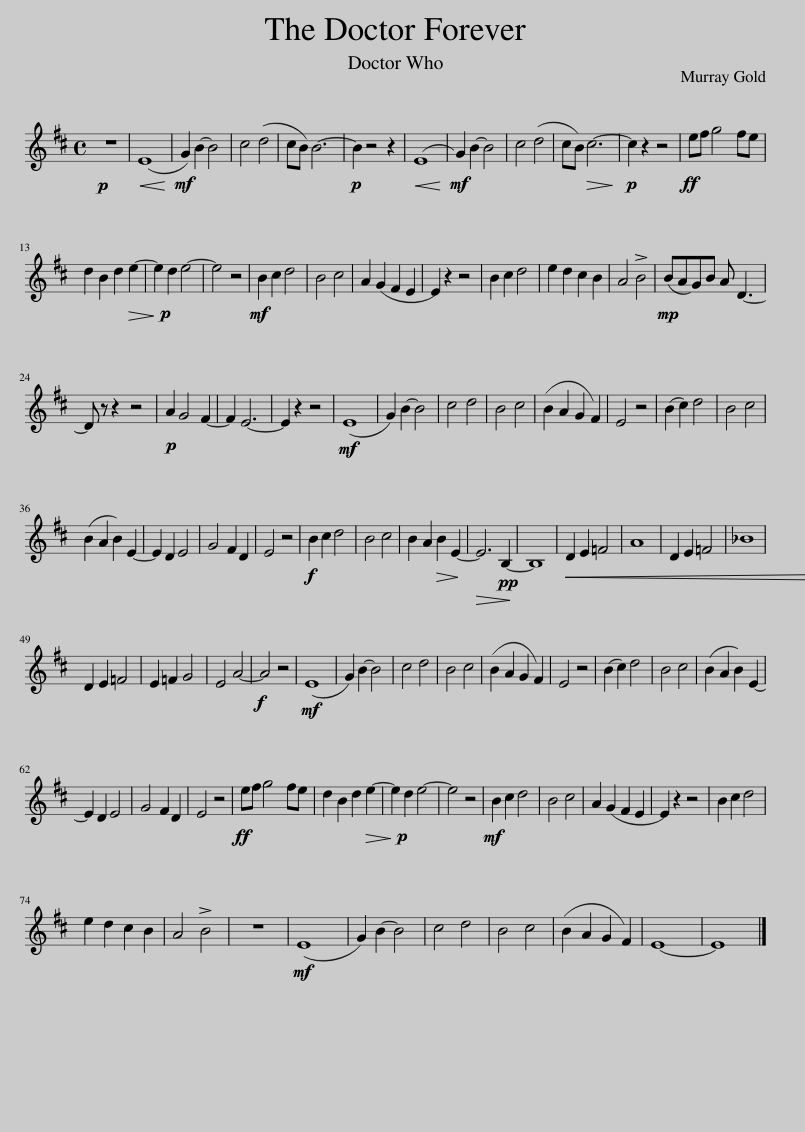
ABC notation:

X:1
L:1/8
M:4/4
I:linebreak $
K:D
V:1 treble
V:1
!p! z8 |!<(! (E8!<)! |!mf! G2) B2- B4 | c4 (d4 | cB) B6- | %5
!p! B2 z4 z2 |!<(! E8!<)! |!mf! G2 B2- (B4 | c4) (d4 | cB)!>(! c6-!>)! | %10
!p! c2 z2 z4 |!ff! ef g4 fe |$ d2 B2 d2!>(! e2-!>)! | e2!p! d2 e4- | e4 z4 | %15
!mf! B2 c2 d4 | B4 c4 | A2 (G2 F2 E2 | E2) z2 z4 | B2 c2 d4 | %20
 e2 d2 c2 B2 | A4 !>!B4 |!mp! (BAG)B A D3- |$ D z z2 z4 |!p! A2 G4 F2- | %25
 F2 E6- | E2 z2 z4 |!mf! (E8 | G2) B2- B4 | c4 d4 | %30
 B4 c4 | (B2 A2 G2 F2) | E4 z4 | (B2 c2) d4 | B4 c4 |$ %35
 (B2 A2 B2) E2- | E2 D2 E4 | G4 F2 D2 | E4 z4 |!f! B2 c2 d4 | %40
 B4 c4 | B2 A2!>(! B2 E2-!>)! |!>(! E6!pp! B,2-!>)! | B,8 |!<(! D2 E2 =F4!<)! | %45
 A8 | D2 E2 =F4 | _B8 |$ D2 E2 =F4 | E2 =F2 G4 | %50
 E4 A4- |!f! A4 z4 |!mf! (E8 | G2) B2- B4 | c4 d4 | %55
 B4 c4 | (B2 A2 G2 F2) | E4 z4 | (B2 c2) d4 | B4 c4 | %60
 (B2 A2 B2) E2- |$ E2 D2 E4 | G4 F2 D2 | E4 z4 |!ff! ef g4 fe | %65
 d2 B2 d2!>(! e2-!>)! | e2!p! d2 e4- | e4 z4 |!mf! B2 c2 d4 | B4 c4 | %70
 A2 (G2 F2 E2 | E2) z2 z4 | B2 c2 d4 |$ e2 d2 c2 B2 | A4 !>!B4 | %75
 z8 |!mf! (E8 | G2) B2- B4 | c4 d4 | B4 c4 | %80
 (B2 A2 G2 F2) | E8- | E8 |] %83
